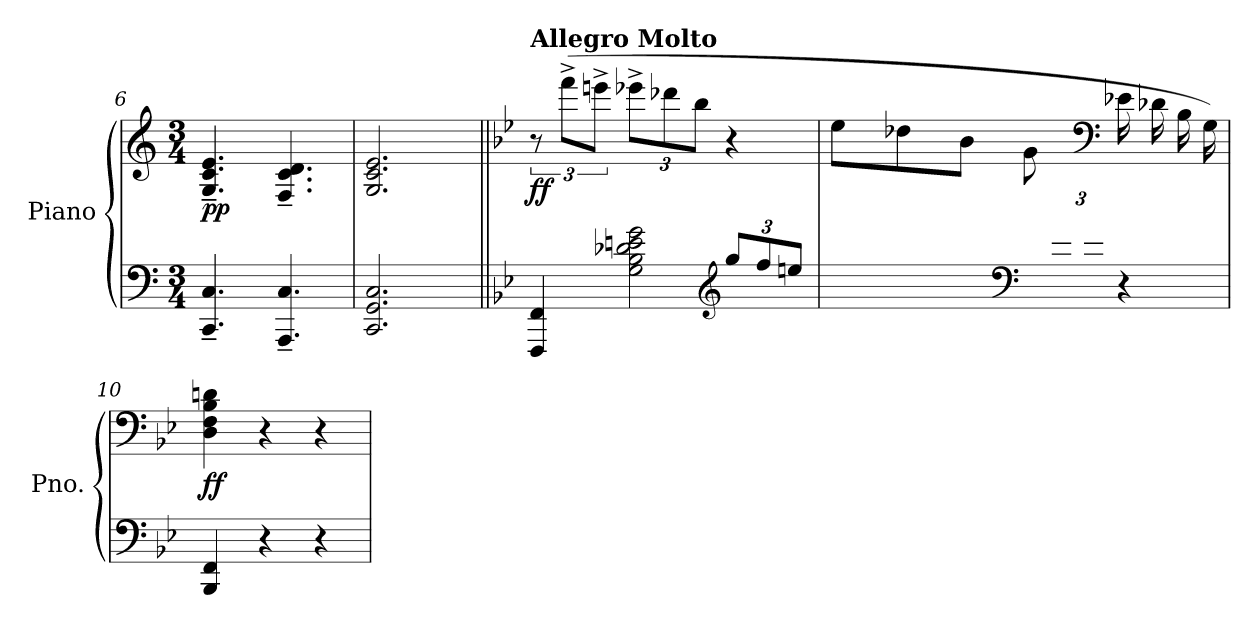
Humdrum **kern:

**kern	**kern	**dynam
*part1	*part1	*part1
*staff2	*staff1	*staff1/2
*I"Piano	*	*
*I'Pno.	*	*
!!LO:LB:g=z
*clefF4	*clefG2	*
*k[]	*k[]	*
*M3/4	*M3/4	*
=6	=6	=6
!	!	!LO:DY:b
4.CC/~ 4.C/~	4.G/~ 4.c/~ 4.e/~	pp
4.AAA/~ 4.C/~	4.F/~ 4.c/~ 4.d/~	.
=7	=7	=7
2.CC/ 2.GG/ 2.C/	2.G/ 2.c/ 2.e/	.
=8||	=8||	=8||
*k[b-e-]	*k[b-e-]	*
!	!LO:TX:a:B:t=Allegro Molto	!
!	!	!LO:DY:b
4FFF/ 4FF/	12r	ff
.	(>12fff^\L	.
.	12eeen^\J	.
!LO:N:n=1:head=open	!	!
!LO:N:n=2:head=open	!	!
!LO:N:n=3:head=open	!	!
!LO:N:n=4:head=open	!	!
!LO:N:n=5:head=open	!	!
*	*Xbrackettup	*
4G\ 4B-\ 4d-X\ 4en\ 4g\	12eee-X^\L	.
.	12ddd-X\	.
.	12bb-\J	.
*clefG2	*	*
*Xbrackettup	*	*
12gg/L	4r	.
12ff/	.	.
12een/J	.	.
=9	=9	=9
*^	*	*
*	*	*Xtuplet	*
3ryy	4ryy	12ee-\L	.
.	.	12dd-X\	.
.	.	12b-\J	.
*clefF4	*	*	*
.	4ryy	12g\L	.
12f/	.	6ryy	.
12en/J	.	.	.
*	*	*clefF4	*
4ryy	4r	16e-X\LL	.
.	.	16d-X\	.
.	.	16B-\	.
.	.	16G\JJ)	.
*v	*v	*	*
=10	=10	=10
!	!	!LO:DY:b
4BBB-/ 4FF/	4D\ 4F\ 4B-\ 4dn\	ff
4r	4r	.
4r	4r	.
=	=	=
*-	*-	*-
